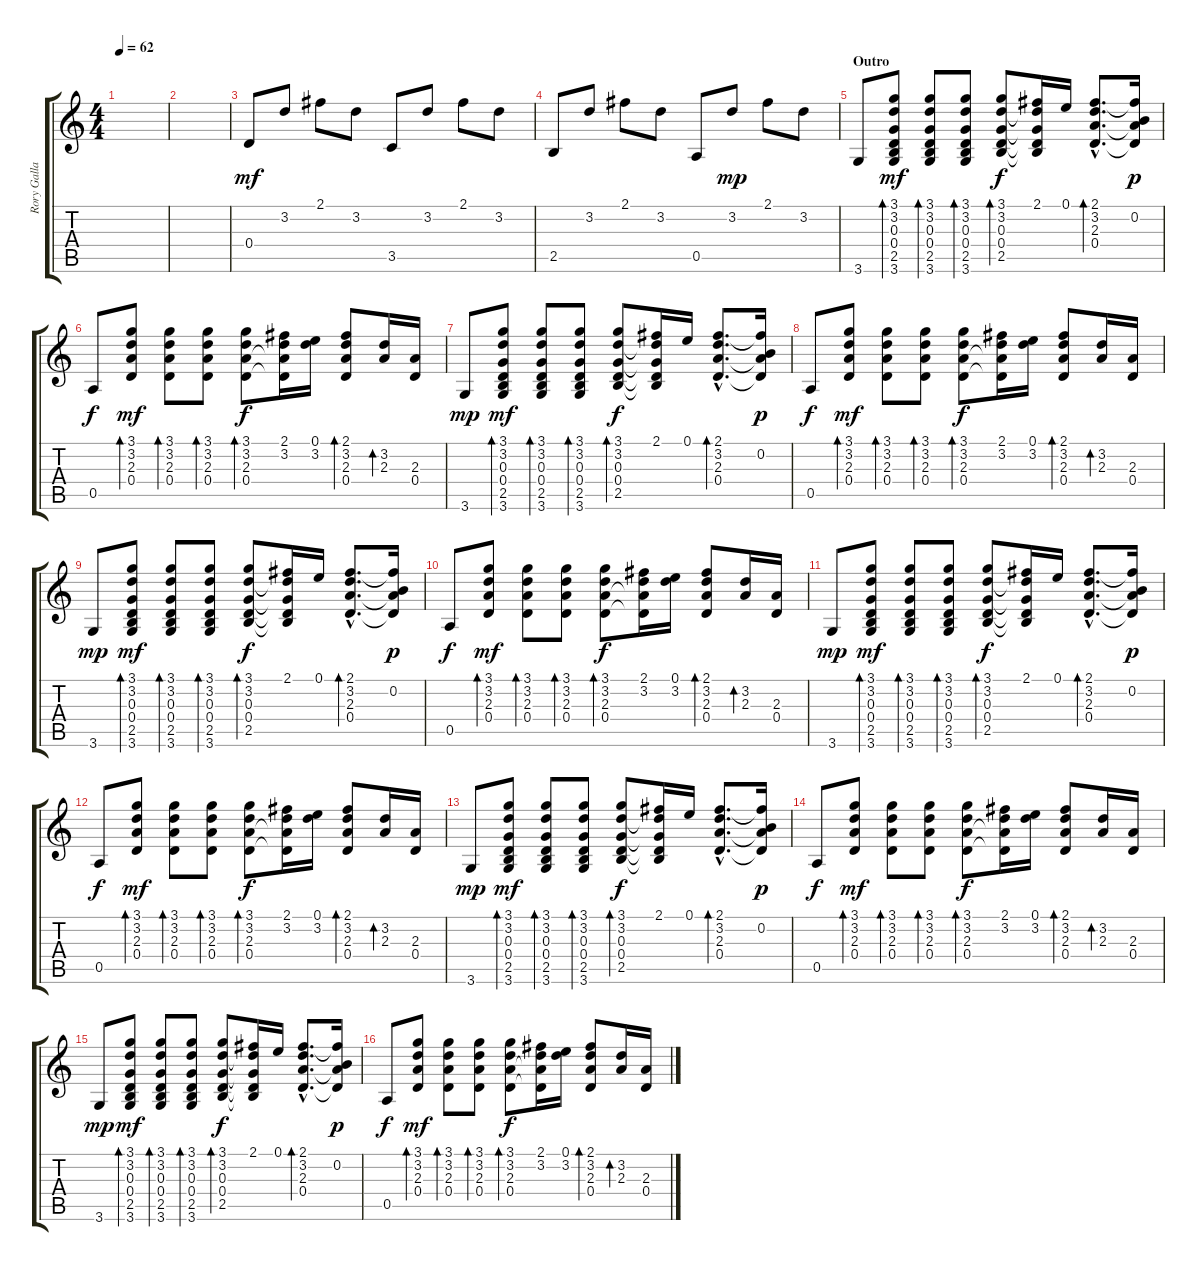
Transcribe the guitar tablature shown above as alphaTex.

\track ("Rory Gallagher" "Rory Galla") {instrument electricguitarclean}
\staff {score tabs}
\tuning (E4 B3 G3 D3 A2 E2) {hide}
\ts (4 4)
\tempo 62
\clef g2
\ks c
|
|
0.4.8{dy mf} 3.2.8 2.1.8 3.2.8 3.5.8 3.2.8 2.1.8 3.2.8 |
2.5.8 3.2.8 2.1.8 3.2.8 0.5.8 3.2.8{dy mp} 2.1.8 3.2.8 |
\section ("" "Outro")
3.6.8 (3.1 3.2 0.3 0.4 2.5 3.6).8{bd 60 dy mf} (3.1 3.2 0.3 0.4 2.5 3.6).8{bd 60} (3.1 3.2 0.3 0.4 2.5 3.6).8{bd 60} (3.1 3.2 0.3 0.4 2.5).8{bd 30 dy f} (2.1 3.2{t} 0.3{t} 0.4{t} 2.5{t}).16 0.1.16 (2.1{hac} 3.2{hac} 2.3{hac} 0.4{hac}).8{d bd 60} (2.1{t} 0.2 2.3{t} 0.4{t}).16{dy p} |
0.5.8{dy f} (3.1 3.2 2.3 0.4).8{bd 60 dy mf} (3.1 3.2 2.3 0.4).8{bd 60} (3.1 3.2 2.3 0.4).8{bd 60} (3.1 3.2 2.3 0.4).8{bd 30 dy f} (2.1 3.2 2.3{t} 0.4{t}).16 (0.1 3.2).16 (2.1 3.2 2.3 0.4).8{bd 60} (3.2 2.3).16{bd 60} (2.3 0.4).16 |
3.6.8{dy mp} (3.1 3.2 0.3 0.4 2.5 3.6).8{bd 60 dy mf} (3.1 3.2 0.3 0.4 2.5 3.6).8{bd 60} (3.1 3.2 0.3 0.4 2.5 3.6).8{bd 60} (3.1 3.2 0.3 0.4 2.5).8{bd 30 dy f} (2.1 3.2{t} 0.3{t} 0.4{t} 2.5{t}).16 0.1.16 (2.1{hac} 3.2{hac} 2.3{hac} 0.4{hac}).8{d bd 60} (2.1{t} 0.2 2.3{t} 0.4{t}).16{dy p} |
0.5.8{dy f} (3.1 3.2 2.3 0.4).8{bd 60 dy mf} (3.1 3.2 2.3 0.4).8{bd 60} (3.1 3.2 2.3 0.4).8{bd 60} (3.1 3.2 2.3 0.4).8{bd 30 dy f} (2.1 3.2 2.3{t} 0.4{t}).16 (0.1 3.2).16 (2.1 3.2 2.3 0.4).8{bd 60} (3.2 2.3).16{bd 60} (2.3 0.4).16 |
3.6.8{dy mp} (3.1 3.2 0.3 0.4 2.5 3.6).8{bd 60 dy mf} (3.1 3.2 0.3 0.4 2.5 3.6).8{bd 60} (3.1 3.2 0.3 0.4 2.5 3.6).8{bd 60} (3.1 3.2 0.3 0.4 2.5).8{bd 30 dy f} (2.1 3.2{t} 0.3{t} 0.4{t} 2.5{t}).16 0.1.16 (2.1{hac} 3.2{hac} 2.3{hac} 0.4{hac}).8{d bd 60} (2.1{t} 0.2 2.3{t} 0.4{t}).16{dy p} |
0.5.8{dy f} (3.1 3.2 2.3 0.4).8{bd 60 dy mf} (3.1 3.2 2.3 0.4).8{bd 60} (3.1 3.2 2.3 0.4).8{bd 60} (3.1 3.2 2.3 0.4).8{bd 30 dy f} (2.1 3.2 2.3{t} 0.4{t}).16 (0.1 3.2).16 (2.1 3.2 2.3 0.4).8{bd 60} (3.2 2.3).16{bd 60} (2.3 0.4).16 |
3.6.8{dy mp} (3.1 3.2 0.3 0.4 2.5 3.6).8{bd 60 dy mf} (3.1 3.2 0.3 0.4 2.5 3.6).8{bd 60} (3.1 3.2 0.3 0.4 2.5 3.6).8{bd 60} (3.1 3.2 0.3 0.4 2.5).8{bd 30 dy f} (2.1 3.2{t} 0.3{t} 0.4{t} 2.5{t}).16 0.1.16 (2.1{hac} 3.2{hac} 2.3{hac} 0.4{hac}).8{d bd 60} (2.1{t} 0.2 2.3{t} 0.4{t}).16{dy p} |
0.5.8{dy f} (3.1 3.2 2.3 0.4).8{bd 60 dy mf} (3.1 3.2 2.3 0.4).8{bd 60} (3.1 3.2 2.3 0.4).8{bd 60} (3.1 3.2 2.3 0.4).8{bd 30 dy f} (2.1 3.2 2.3{t} 0.4{t}).16 (0.1 3.2).16 (2.1 3.2 2.3 0.4).8{bd 60} (3.2 2.3).16{bd 60} (2.3 0.4).16 |
3.6.8{dy mp} (3.1 3.2 0.3 0.4 2.5 3.6).8{bd 60 dy mf} (3.1 3.2 0.3 0.4 2.5 3.6).8{bd 60} (3.1 3.2 0.3 0.4 2.5 3.6).8{bd 60} (3.1 3.2 0.3 0.4 2.5).8{bd 30 dy f} (2.1 3.2{t} 0.3{t} 0.4{t} 2.5{t}).16 0.1.16 (2.1{hac} 3.2{hac} 2.3{hac} 0.4{hac}).8{d bd 60} (2.1{t} 0.2 2.3{t} 0.4{t}).16{dy p} |
0.5.8{dy f} (3.1 3.2 2.3 0.4).8{bd 60 dy mf} (3.1 3.2 2.3 0.4).8{bd 60} (3.1 3.2 2.3 0.4).8{bd 60} (3.1 3.2 2.3 0.4).8{bd 30 dy f} (2.1 3.2 2.3{t} 0.4{t}).16 (0.1 3.2).16 (2.1 3.2 2.3 0.4).8{bd 60} (3.2 2.3).16{bd 60} (2.3 0.4).16 |
3.6.8{dy mp} (3.1 3.2 0.3 0.4 2.5 3.6).8{bd 60 dy mf} (3.1 3.2 0.3 0.4 2.5 3.6).8{bd 60} (3.1 3.2 0.3 0.4 2.5 3.6).8{bd 60} (3.1 3.2 0.3 0.4 2.5).8{bd 30 dy f} (2.1 3.2{t} 0.3{t} 0.4{t} 2.5{t}).16 0.1.16 (2.1{hac} 3.2{hac} 2.3{hac} 0.4{hac}).8{d bd 60} (2.1{t} 0.2 2.3{t} 0.4{t}).16{dy p} |
0.5.8{dy f} (3.1 3.2 2.3 0.4).8{bd 60 dy mf} (3.1 3.2 2.3 0.4).8{bd 60} (3.1 3.2 2.3 0.4).8{bd 60} (3.1 3.2 2.3 0.4).8{bd 30 dy f} (2.1 3.2 2.3{t} 0.4{t}).16 (0.1 3.2).16 (2.1 3.2 2.3 0.4).8{bd 60} (3.2 2.3).16{bd 60} (2.3 0.4).16
